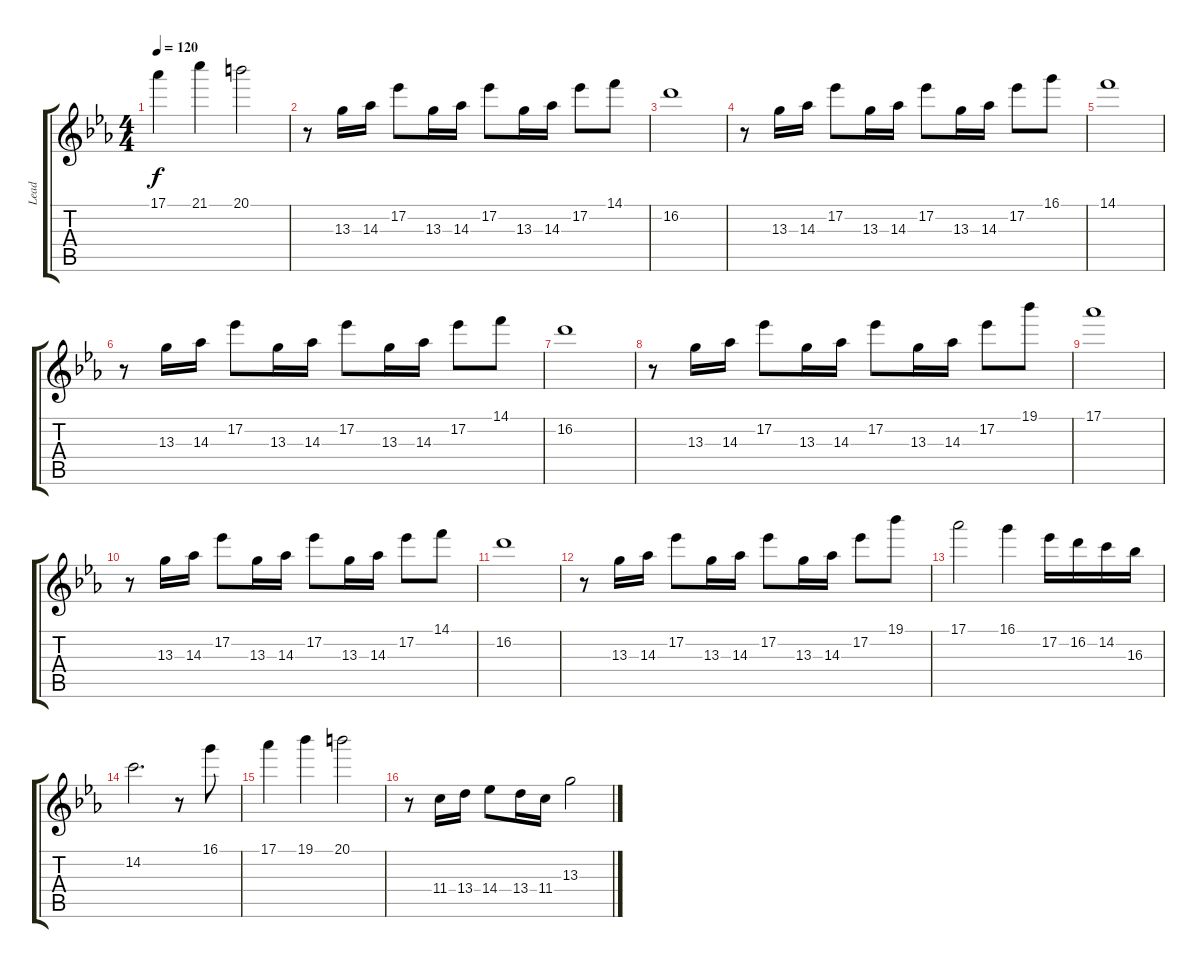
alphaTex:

\track ("Lead" "Lead") {instrument distortionguitar}
\staff {score tabs}
\tuning (Eb4 Bb3 Gb3 Db3 Ab2 Eb2) {hide}
\ts (4 4)
\tempo 120
\clef g2
\ks eb
17.1.4{dy f} 21.1.4 20.1.2 |
r.8 13.3.16 14.3.16 17.2.8 13.3.16 14.3.16 17.2.8 13.3.16 14.3.16 17.2.8 14.1.8 |
16.2.1 |
r.8 13.3.16 14.3.16 17.2.8 13.3.16 14.3.16 17.2.8 13.3.16 14.3.16 17.2.8 16.1.8 |
14.1.1 |
r.8 13.3.16 14.3.16 17.2.8 13.3.16 14.3.16 17.2.8 13.3.16 14.3.16 17.2.8 14.1.8 |
16.2.1 |
r.8 13.3.16 14.3.16 17.2.8 13.3.16 14.3.16 17.2.8 13.3.16 14.3.16 17.2.8 19.1.8 |
17.1.1 |
r.8 13.3.16 14.3.16 17.2.8 13.3.16 14.3.16 17.2.8 13.3.16 14.3.16 17.2.8 14.1.8 |
16.2.1 |
r.8 13.3.16 14.3.16 17.2.8 13.3.16 14.3.16 17.2.8 13.3.16 14.3.16 17.2.8 19.1.8 |
17.1.2 16.1.4 17.2.16 16.2.16 14.2.16 16.3.16 |
14.2.2{d} r.8 16.1.8 |
17.1.4 19.1.4 20.1.2 |
r.8 11.4.16 13.4.16 14.4.8 13.4.16 11.4.16 13.3.2
